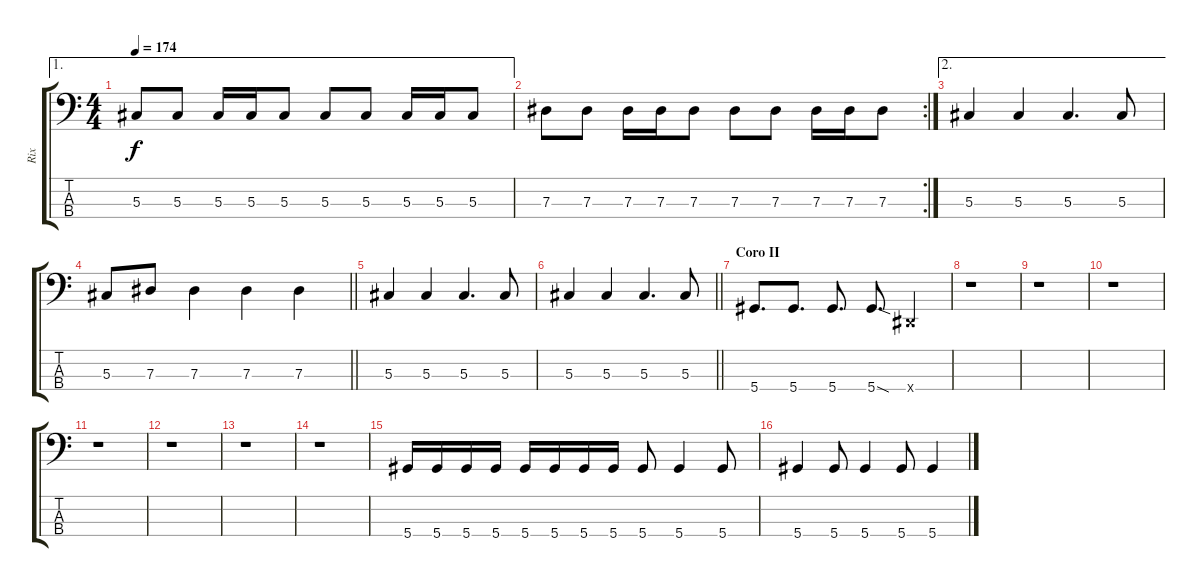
\track ("Rix" "Rix") {instrument electricbasspick}
\staff {score tabs}
\tuning (Gb2 Db2 Ab1 Eb1) {hide}
\ae 1
\ts (4 4)
\tempo 174
\clef f4
\ks c
5.3.8{dy f} 5.3.8 5.3.16 5.3.16 5.3.8 5.3.8 5.3.8 5.3.16 5.3.16 5.3.8 |
\rc 2
7.3.8 7.3.8 7.3.16 7.3.16 7.3.8 7.3.8 7.3.8 7.3.16 7.3.16 7.3.8 |
\ae 2
5.3.4 5.3.4 5.3.4{d} 5.3.8 |
\barLineRight lightlight
5.3.8 7.3.8 7.3.4 7.3.4 7.3.4 |
5.3.4 5.3.4 5.3.4{d} 5.3.8 |
\barLineRight lightlight
5.3.4 5.3.4 5.3.4{d} 5.3.8 |
\section ("" "Coro II")
5.4.8{d} 5.4.8{d} 5.4.8{d} 5.4{sod}.8{d} 0.4{x}.4 |
r.1 |
r.1 |
r.1 |
r.1 |
r.1 |
r.1 |
r.1 |
5.4.16 5.4.16 5.4.16 5.4.16 5.4.16 5.4.16 5.4.16 5.4.16 5.4.8 5.4.4 5.4.8 |
5.4.4 5.4.8 5.4.4 5.4.8 5.4.4
